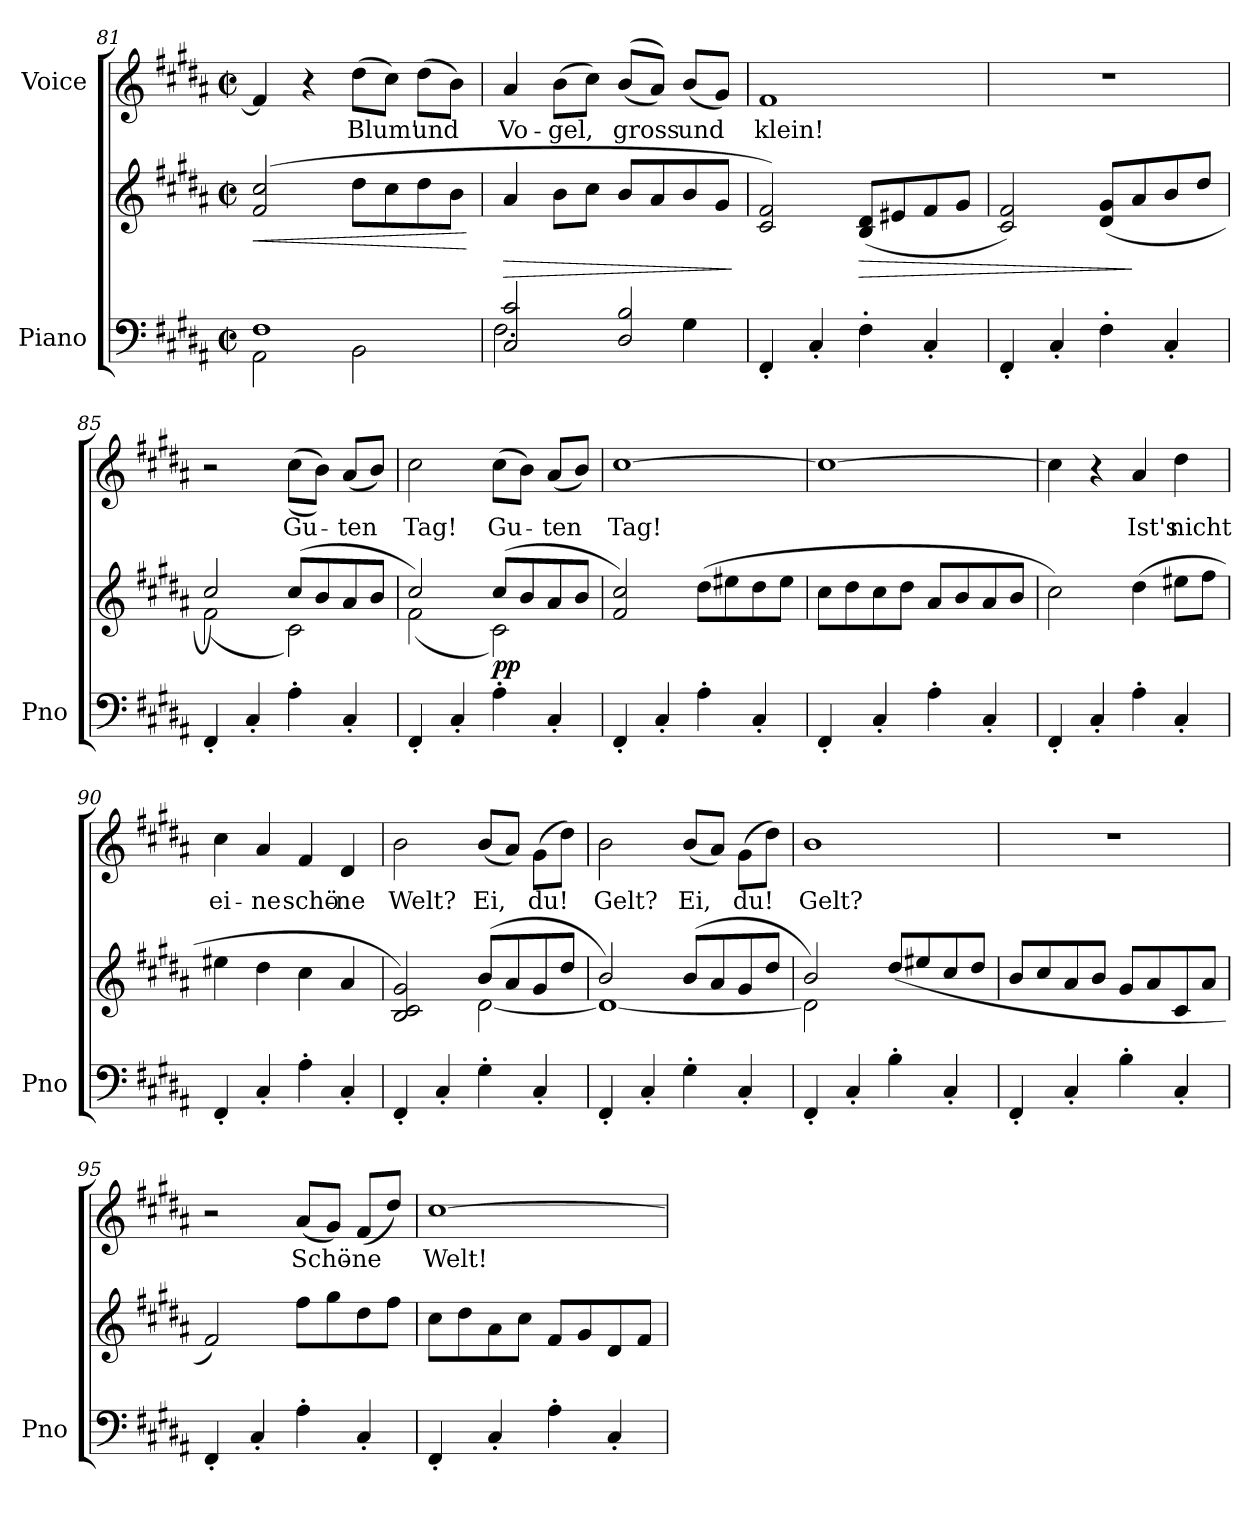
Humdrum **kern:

**kern	**kern	**dynam	**kern	**text
*part2	*part2	*part2	*part1	*part1
*staff3	*staff2	*staff2/3	*staff1	*staff1
*I"Piano	*	*	*I"Voice	*
*I'Pno	*	*	*	*
*clefF4	*clefG2	*	*clefG2	*
*k[f#c#g#d#a#]	*k[f#c#g#d#a#]	*	*k[f#c#g#d#a#]	*
*M2/2	*M2/2	*	*M2/2	*
*met(c|)	*met(c|)	*	*met(c|)	*
=81	=81	=81	=81	=81
*^	*	*	*	*
!	!	!	!LO:HP:b	!	!
1F#	2AA#\	(>2f#/ 2cc#/	<	4f#/]	.
.	.	.	.	4r	.
!	!	!	!	!	!LO:LY:b
.	2BB\	8dd#\L	.	(>8dd#\L	Blum'
.	.	8cc#\	.	8cc#\J)	.
!	!	!	!	!	!LO:LY:b
.	.	8dd#\	.	(>8dd#\L	und
.	.	8b\J	.	8b\J)	.
*v	*v	*	*	*	*
.	.	[	.	.
!!LO:PB:g=z
=82	=82	=82	=82	=82
*^	*	*	*	*
!	!	!	!LO:HP:b	!	!LO:LY:b
2C#/ 2c#/	2.F#\	4a#/	>	4a#/	Vo-
!	!	!	!	!	!LO:LY:b
.	.	8b\L	.	(>8b\L	-gel,
.	.	8cc#\J	.	8cc#\J)	.
!	!	!	!	!	!LO:LY:b
2D#/ 2B/	.	8b/L	.	(<(<8b/L	gross
.	.	8a#/	.	8a#/J))	.
!	!	!	!	!	!LO:LY:b
.	4G#\	8b/	.	(<8b/L	und
.	.	8g#/J	.	8g#/J)	.
*v	*v	*	*	*	*
.	.	]	.	.
=83	=83	=83	=83	=83
!	!	!	!	!LO:LY:b
4FF#'/	2c#/ 2f#/)	.	1f#	klein!
4C#'/	.	.	.	.
!	!	!LO:HP:b	!	!
4F#'\	(>8B/ 8d#/L	>	.	.
.	8e#X/	.	.	.
4C#'/	8f#/	.	.	.
.	8g#/J	.	.	.
=84	=84	=84	=84	=84
4FF#'/	2c#/ 2f#/)	.	1r	.
4C#'/	.	.	.	.
4F#'\	(>8d#/ 8g#/L	.	.	.
.	8a#/	]	.	.
4C#'/	8b/	.	.	.
.	8dd#/J	.	.	.
=85	=85	=85	=85	=85
*	*^	*	*	*
4FF#'/	2cc#/)	(<2f#\	.	2r	.
4C#'/	.	.	.	.	.
!	!	!	!	!	!LO:LY:b
4A#'\	(>8cc#/L	2c#\)	.	(>(>8cc#\L	Gu-
.	8b/	.	.	8b\J))	.
!	!	!	!	!	!LO:LY:b
4C#'/	8a#/	.	.	(<8a#/L	-ten
.	8b/J	.	.	8b/J)	.
=86	=86	=86	=86	=86	=86
!	!	!	!	!	!LO:LY:b
4FF#'/	2cc#/)	(<2f#\	.	2cc#\	Tag!
4C#'/	.	.	.	.	.
!	!	!	!LO:DY:a=2	!	!LO:LY:b
4A#'\	(>8cc#/L	2c#\)	pp	(>8cc#\L	Gu-
.	8b/	.	.	8b\J)	.
!	!	!	!	!	!LO:LY:b
4C#'/	8a#/	.	.	(<8a#/L	-ten
.	8b/J	.	.	8b/J)	.
*	*v	*v	*	*	*
!!LO:LB:g=z
=87	=87	=87	=87	=87
!	!	!	!	!LO:LY:b
4FF#'/	2f#/ 2cc#/)	.	[1cc#	Tag!
4C#'/	.	.	.	.
4A#'\	(>8dd#\L	.	.	.
.	8ee#X\	.	.	.
4C#'/	8dd#\	.	.	.
.	8ee#\J	.	.	.
=88	=88	=88	=88	=88
4FF#'/	8cc#\L	.	1cc#_	.
.	8dd#\	.	.	.
4C#'/	8cc#\	.	.	.
.	8dd#\J	.	.	.
4A#'\	8a#/L	.	.	.
.	8b/	.	.	.
4C#'/	8a#/	.	.	.
.	8b/J	.	.	.
=89	=89	=89	=89	=89
4FF#'/	2cc#\)	.	4cc#\]	.
4C#'/	.	.	4r	.
!	!	!	!	!LO:LY:b
4A#'\	(>4dd#\	.	4a#/	Ist's
!	!	!	!	!LO:LY:b
4C#'/	8ee#X\L	.	4dd#\	nicht
.	8ff#\J	.	.	.
=90	=90	=90	=90	=90
!	!	!	!	!LO:LY:b
4FF#'/	4ee#X\	.	4cc#\	ei-
!	!	!	!	!LO:LY:b
4C#'/	4dd#\	.	4a#/	-ne
!	!	!	!	!LO:LY:b
4A#'\	4cc#\	.	4f#/	schö-
!	!	!	!	!LO:LY:b
4C#'/	4a#/	.	4d#/	-ne
=91	=91	=91	=91	=91
*	*^	*	*	*
!	!	!	!	!	!LO:LY:b
4FF#'/	2B/ 2c#/ 2g#/)	2rcyy	.	2b\	Welt?
4C#'/	.	.	.	.	.
!	!	!	!	!	!LO:LY:b
4G#'\	(>8b/L	[2d#\	.	(<8b/L	Ei,
.	8a#/	.	.	8a#/J)	.
!	!	!	!	!	!LO:LY:b
4C#'/	8g#/	.	.	(>8g#\L	du!
.	8dd#/J	.	.	8dd#\J)	.
!!LO:LB:g=z
=92	=92	=92	=92	=92	=92
!	!	!	!	!	!LO:LY:b
4FF#'/	2b/)	1d#_	.	2b\	Gelt?
4C#'/	.	.	.	.	.
!	!	!	!	!	!LO:LY:b
4G#'\	(>8b/L	.	.	(<8b/L	Ei,
.	8a#/	.	.	8a#/J)	.
!	!	!	!	!	!LO:LY:b
4C#'/	8g#/	.	.	(>8g#\L	du!
.	8dd#/J	.	.	8dd#\J)	.
=93	=93	=93	=93	=93	=93
!	!	!	!	!	!LO:LY:b
4FF#'/	2b/)	2d#\]	.	1b	Gelt?
4C#'/	.	.	.	.	.
4B'\	(>8dd#/L	2ryy	.	.	.
.	8ee#X/	.	.	.	.
4C#'/	8cc#/	.	.	.	.
.	8dd#/J	.	.	.	.
*	*v	*v	*	*	*
=94	=94	=94	=94	=94
4FF#'/	8b/L	.	1r	.
.	8cc#/	.	.	.
4C#'/	8a#/	.	.	.
.	8b/J	.	.	.
4B'\	8g#/L	.	.	.
.	8a#/	.	.	.
4C#'/	8c#/	.	.	.
.	8a#/J	.	.	.
=95	=95	=95	=95	=95
4FF#'/	2f#/)	.	2r	.
4C#'/	.	.	.	.
!	!	!	!	!LO:LY:b
4A#'\	8ff#\L	.	(<8a#/L	Schö-
.	8gg#\	.	8g#/J)	.
!	!	!	!	!LO:LY:b
4C#'/	8dd#\	.	(<8f#/L	-ne
.	8ff#\J	.	8dd#/J)	.
=96	=96	=96	=96	=96
!	!	!	!	!LO:LY:b
4FF#'/	8cc#\L	.	[1cc#	Welt!
.	8dd#\	.	.	.
4C#'/	8a#\	.	.	.
.	8cc#\J	.	.	.
4A#'\	8f#/L	.	.	.
.	8g#/	.	.	.
4C#'/	8d#/	.	.	.
.	8f#/J	.	.	.
=	=	=	=	=
*-	*-	*-	*-	*-
